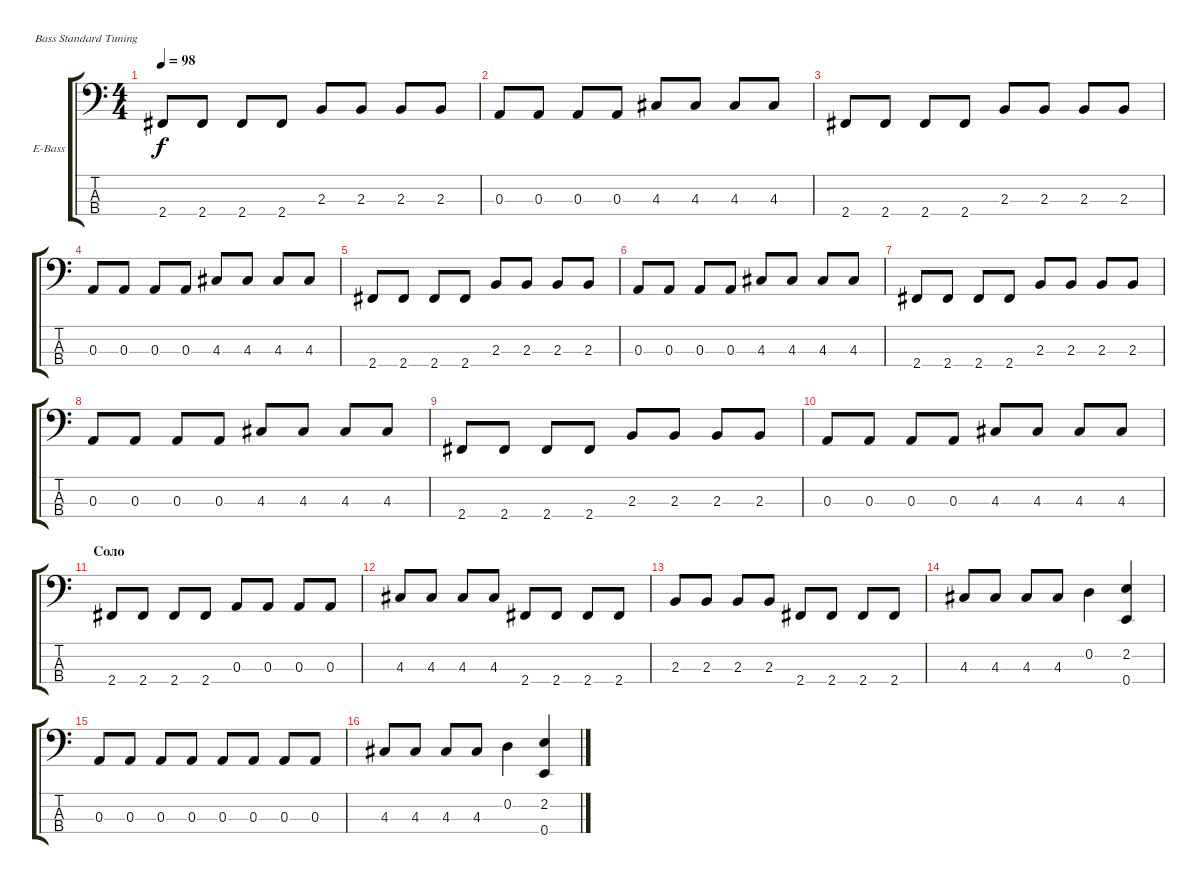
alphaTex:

\defaultSystemsLayout 4
\bracketExtendMode groupsimilarinstruments
\firstSystemTrackNameOrientation horizontal
\otherSystemsTrackNameOrientation horizontal
\track ("Electric Bass" "E-Bass") {instrument electricbassfinger}
\staff {score tabs}
\tuning (G2 D2 A1 E1)
\ts (4 4)
\tempo 98
\clef f4
\ks c
2.4.8{dy f} 2.4.8 2.4.8 2.4.8 2.3.8 2.3.8 2.3.8 2.3.8 |
0.3.8 0.3.8 0.3.8 0.3.8 4.3.8 4.3.8 4.3.8 4.3.8 |
2.4.8 2.4.8 2.4.8 2.4.8 2.3.8 2.3.8 2.3.8 2.3.8 |
0.3.8 0.3.8 0.3.8 0.3.8 4.3.8 4.3.8 4.3.8 4.3.8 |
2.4.8 2.4.8 2.4.8 2.4.8 2.3.8 2.3.8 2.3.8 2.3.8 |
0.3.8 0.3.8 0.3.8 0.3.8 4.3.8 4.3.8 4.3.8 4.3.8 |
2.4.8 2.4.8 2.4.8 2.4.8 2.3.8 2.3.8 2.3.8 2.3.8 |
0.3.8 0.3.8 0.3.8 0.3.8 4.3.8 4.3.8 4.3.8 4.3.8 |
2.4.8 2.4.8 2.4.8 2.4.8 2.3.8 2.3.8 2.3.8 2.3.8 |
0.3.8 0.3.8 0.3.8 0.3.8 4.3.8 4.3.8 4.3.8 4.3.8 |
\section ("" "Соло")
2.4.8 2.4.8 2.4.8 2.4.8 0.3.8 0.3.8 0.3.8 0.3.8 |
4.3.8 4.3.8 4.3.8 4.3.8 2.4.8 2.4.8 2.4.8 2.4.8 |
2.3.8 2.3.8 2.3.8 2.3.8 2.4.8 2.4.8 2.4.8 2.4.8 |
4.3.8 4.3.8 4.3.8 4.3.8 0.2.4 (0.4 2.2).4 |
0.3.8 0.3.8 0.3.8 0.3.8 0.3.8 0.3.8 0.3.8 0.3.8 |
4.3.8 4.3.8 4.3.8 4.3.8 0.2.4 (2.2 0.4).4
